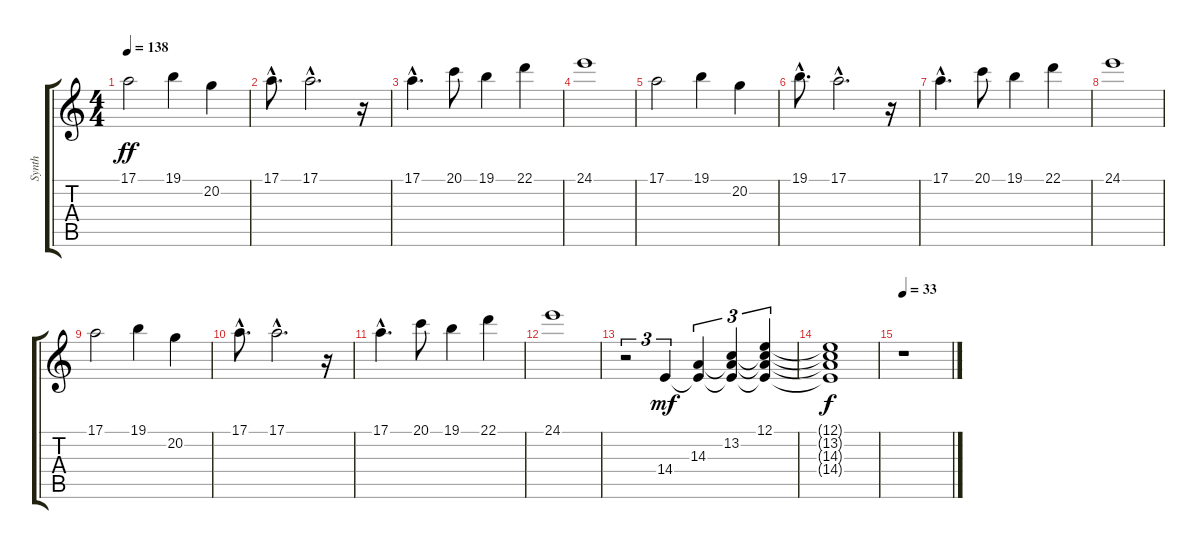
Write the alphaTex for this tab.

\track ("Synth" "Synth") {instrument synthbrass2}
\staff {score tabs}
\tuning (E4 B3 G3 D3 A2 E2) {hide}
\ts (4 4)
\tempo 138
\clef g2
\ks c
17.1.2{dy ff} 19.1.4 20.2.4 |
17.1{hac}.8{d} 17.1{hac}.2{d} r.16 |
17.1{hac}.4{d} 20.1.8 19.1.4 22.1.4 |
24.1.1 |
17.1.2 19.1.4 20.2.4 |
19.1{hac}.8{d} 17.1{hac}.2{d} r.16 |
17.1{hac}.4{d} 20.1.8 19.1.4 22.1.4 |
24.1.1 |
17.1.2 19.1.4 20.2.4 |
17.1{hac}.8{d} 17.1{hac}.2{d} r.16 |
17.1{hac}.4{d} 20.1.8 19.1.4 22.1.4 |
24.1.1 |
r.2{tu (3 2)} 14.4.4{tu (3 2) dy mf} (14.3 14.4{t}).4{tu (3 2)} (13.2 14.3{t} 14.4{t}).4{tu (3 2)} (12.1 13.2{t} 14.3{t} 14.4{t}).4{tu (3 2)} |
(12.1{t} 13.2{t} 14.3{t} 14.4{t}).1{dy f} |
\tempo 33
r.1
